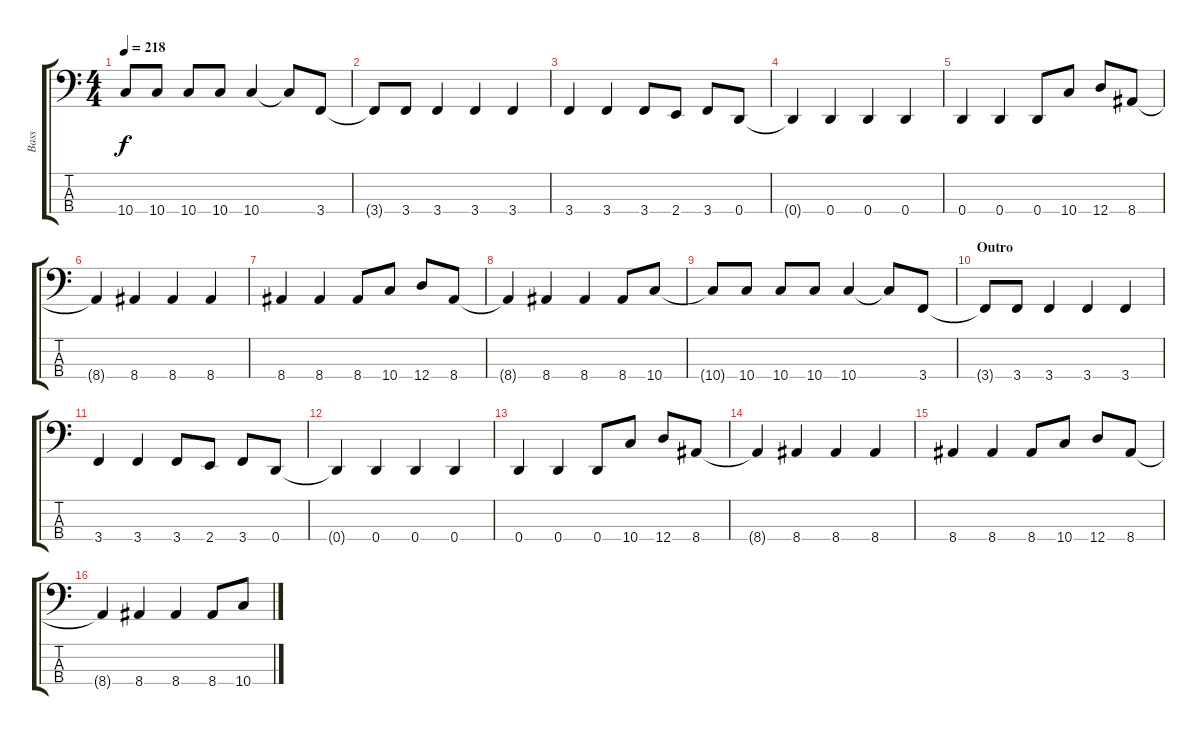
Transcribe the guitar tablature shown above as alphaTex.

\track ("Bass" "Bass") {instrument electricbasspick}
\staff {score tabs}
\tuning (G2 D2 A1 D1) {hide}
\ts (4 4)
\tempo 218
\clef f4
\ks c
10.4{t}.8{dy f} 10.4.8 10.4.8 10.4.8 10.4.4 10.4{t}.8 3.4.8 |
3.4{t}.8 3.4.8 3.4.4 3.4.4 3.4.4 |
3.4.4 3.4.4 3.4.8 2.4.8 3.4.8 0.4.8 |
0.4{t}.4 0.4.4 0.4.4 0.4.4 |
0.4.4 0.4.4 0.4.8 10.4.8 12.4.8 8.4.8 |
8.4{t}.4 8.4.4 8.4.4 8.4.4 |
8.4.4 8.4.4 8.4.8 10.4.8 12.4.8 8.4.8 |
8.4{t}.4 8.4.4 8.4.4 8.4.8 10.4.8 |
10.4{t}.8 10.4.8 10.4.8 10.4.8 10.4.4 10.4{t}.8 3.4.8 |
\section ("" "Outro")
3.4{t}.8 3.4.8 3.4.4 3.4.4 3.4.4 |
3.4.4 3.4.4 3.4.8 2.4.8 3.4.8 0.4.8 |
0.4{t}.4 0.4.4 0.4.4 0.4.4 |
0.4.4 0.4.4 0.4.8 10.4.8 12.4.8 8.4.8 |
8.4{t}.4 8.4.4 8.4.4 8.4.4 |
8.4.4 8.4.4 8.4.8 10.4.8 12.4.8 8.4.8 |
8.4{t}.4 8.4.4 8.4.4 8.4.8 10.4.8
